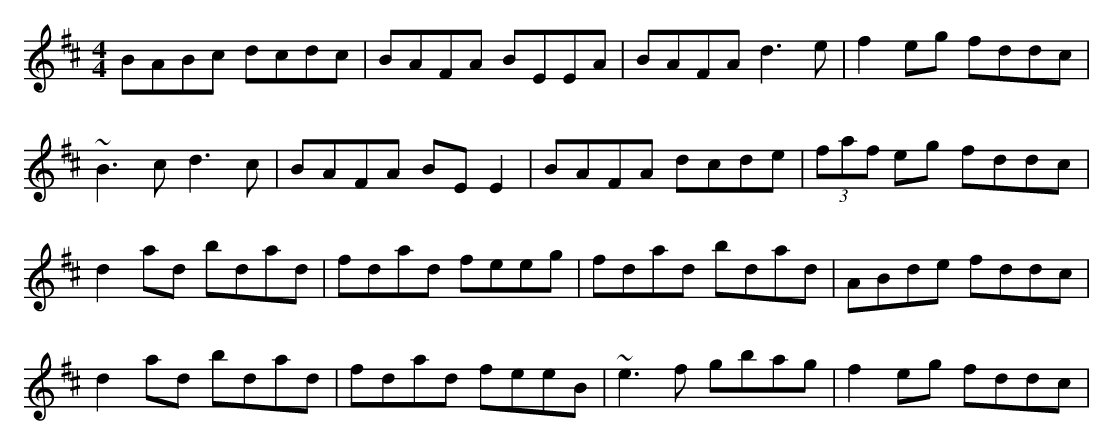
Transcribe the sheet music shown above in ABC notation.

X:1
M:4/4
K:D
BABc dcdc|BAFA BEEA|BAFA d3 e|f2 eg fddc|
~B3 c d3 c|BAFA BE E2|BAFA dcde|(3faf eg fddc|
d2 ad bdad|fdad feeg|fdad bdad|ABde fddc|
d2 ad bdad|fdad feeB|~e3 f gbag|f2 eg fddc|
